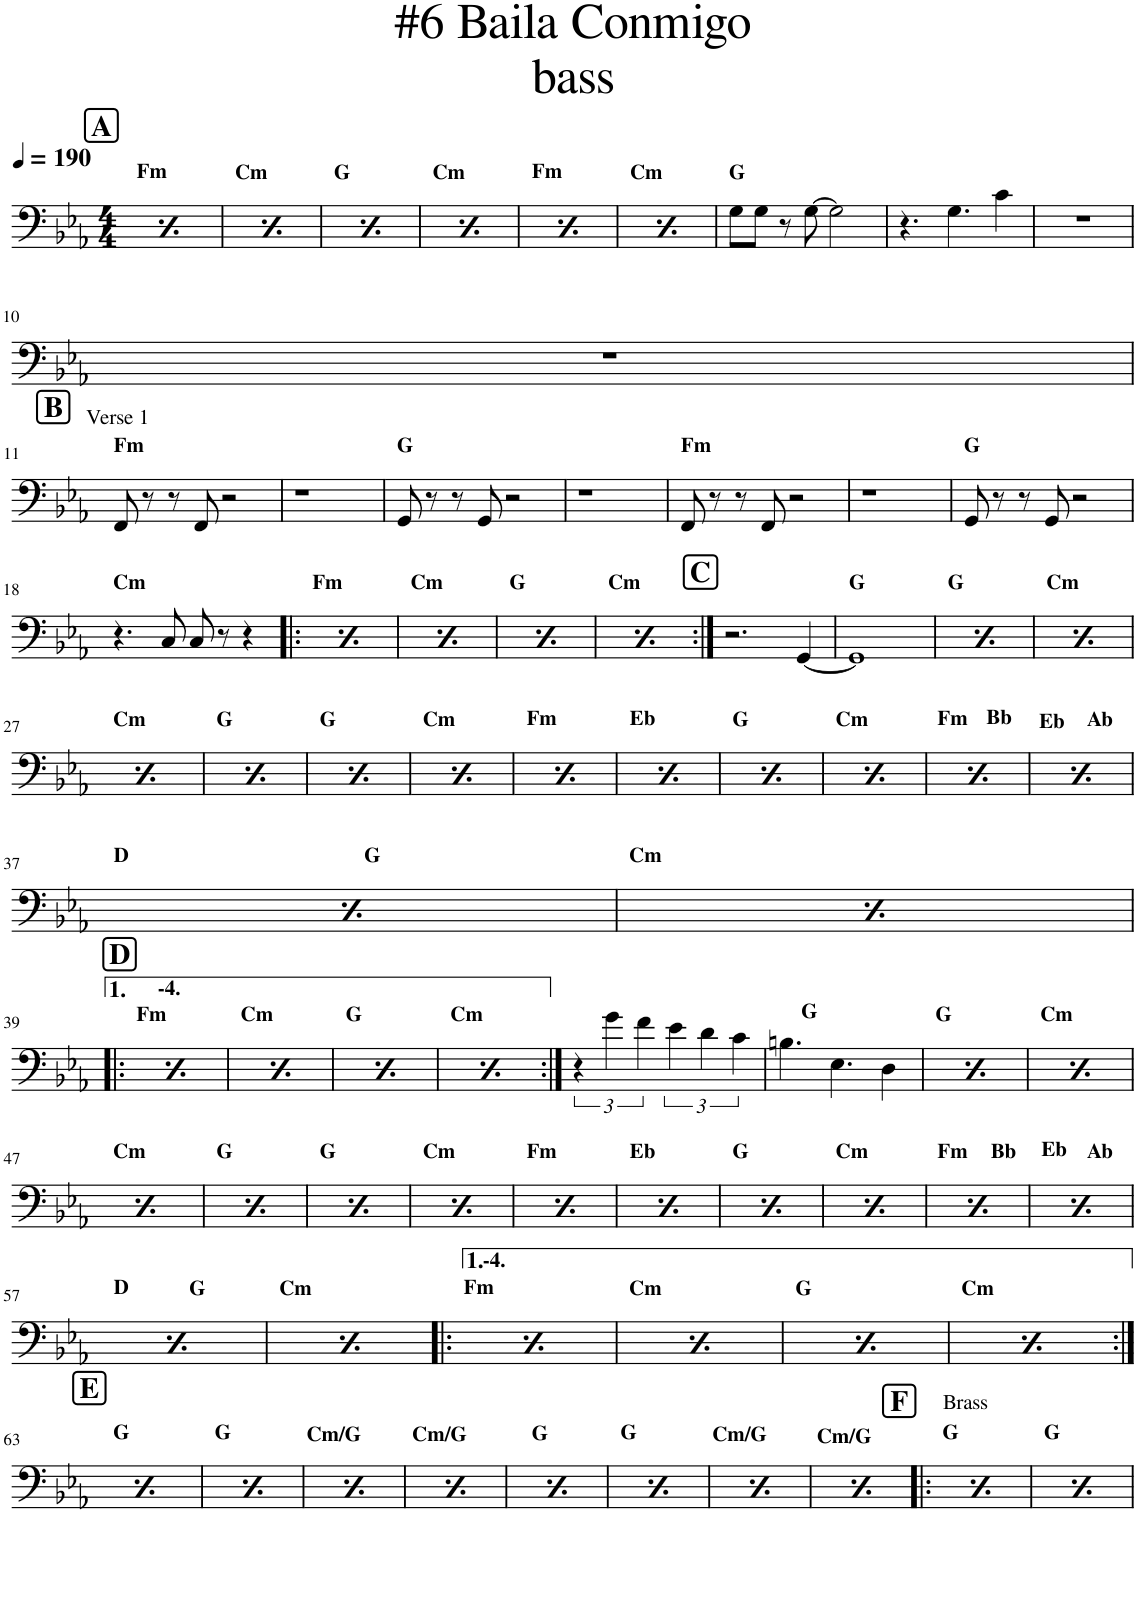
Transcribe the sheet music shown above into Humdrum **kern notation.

**kern
*part1
*staff1
*I"Guitare basse
*I'Guit. B.
*clefF4
*Trd7c12
*k[b-e-a-]
*M4/4
=1
!LO:TX:a:B:t=Fm
1r
=2
!LO:TX:a:B:t=Fm
1r
=3
!LO:TX:a:B:t=Fm
1r
=4
!LO:TX:a:B:t=Fm
1r
=5
!LO:TX:a:B:t=Fm
1r
=6
!LO:TX:a:B:t=Fm
1r
=7
!LO:TX:a:B:t=G
8G\L
8G\J
8r
[8G\
2G\]
=8
4.r
4.G\
4c\
=9
1r
!!LO:LB:g=z
=10
1r
!!LO:LB:g=z
=11
!LO:TX:a:B:t=Fm
!LO:TX:a:t=Verse 1
8FF/
8r
8r
8FF/
2r
=12
1r
=13
!LO:TX:a:B:t=G
8GG/
8r
8r
8GG/
2r
=14
1r
=15
!LO:TX:a:B:t=Fm
8FF/
8r
8r
8FF/
2r
=16
1r
=17
!LO:TX:a:B:t=G
8GG/
8r
8r
8GG/
2r
!!LO:LB:g=z
=18
!LO:TX:a:B:t=Cm
4.r
8C/
8C/
8r
4r
=19!|:
!LO:TX:a:B:t=Cm
4.r
8C/
8C/
8r
4r
=20
!LO:TX:a:B:t=Cm
4.r
8C/
8C/
8r
4r
=21
!LO:TX:a:B:t=Cm
4.r
8C/
8C/
8r
4r
=22
!LO:TX:a:B:t=Cm
4.r
8C/
8C/
8r
4r
=23:|!
2.r
[4GG/
=24
!LO:TX:a:B:t=G
1GG]
=25
!LO:TX:a:B:t=G
1GG]
=26
!LO:TX:a:B:t=G
1GG]
!!LO:LB:g=z
=27
!LO:TX:a:B:t=G
1GG]
=28
!LO:TX:a:B:t=G
1GG]
=29
!LO:TX:a:B:t=G
1GG]
=30
!LO:TX:a:B:t=G
1GG]
=31
!LO:TX:a:B:t=G
1GG]
=32
!LO:TX:a:B:t=G
1GG]
=33
!LO:TX:a:B:t=G
1GG]
=34
!LO:TX:a:B:t=G
1GG]
=35
!LO:TX:a:B:t=G
*^
1GG]	2ryy
!	!LO:TX:a:B:t=Bb
.	2ryy
=36	=36
!LO:TX:a:B:t=G	!
1GG]	2ryy
!	!LO:TX:a:B:t=Ab
.	2ryy
!!LO:LB:g=z	!!
=37	=37
!LO:TX:a:B:t=G	!
1GG]	2ryy
!	!LO:TX:a:B:t=G
.	2ryy
=38	=38
!LO:TX:a:B:t=G	!
*v	*v
1GG]
!!LO:LB:g=z
=39!|:
!LO:TX:a:B:t=G
1GG]
=40
!LO:TX:a:B:t=G
1GG]
=41
!LO:TX:a:B:t=G
1GG]
=42
!LO:TX:a:B:t=G
1GG]
=43:|!
6r
6g\
6f\
6e-\
6d\
6c\
=44
!LO:TX:a:B:t=G
4.Bn\
4.E-\
4D\
=45
!LO:TX:a:B:t=G
4.Bn\
4.E-\
4D\
=46
!LO:TX:a:B:t=G
4.Bn\
4.E-\
4D\
!!LO:LB:g=z
=47
!LO:TX:a:B:t=G
4.Bn\
4.E-\
4D\
=48
!LO:TX:a:B:t=G
4.Bn\
4.E-\
4D\
=49
!LO:TX:a:B:t=G
4.Bn\
4.E-\
4D\
=50
!LO:TX:a:B:t=G
4.Bn\
4.E-\
4D\
=51
!LO:TX:a:B:t=G
4.Bn\
4.E-\
4D\
=52
!LO:TX:a:B:t=G
4.Bn\
4.E-\
4D\
=53
!LO:TX:a:B:t=G
4.Bn\
4.E-\
4D\
=54
!LO:TX:a:B:t=G
4.Bn\
4.E-\
4D\
=55
!LO:TX:a:B:t=G
*^
4.Bn\	2ryy
4.E-\	.
!	!LO:TX:a:B:t=Bb
.	2ryy
4D\	.
=56	=56
!LO:TX:a:B:t=G	!
4.Bn\	2ryy
4.E-\	.
!	!LO:TX:a:B:t=Ab
.	2ryy
4D\	.
!!LO:LB:g=z	!!
=57	=57
!LO:TX:a:B:t=G	!
4.Bn\	2ryy
4.E-\	.
!	!LO:TX:a:B:t=G
.	2ryy
4D\	.
=58	=58
!LO:TX:a:B:t=G	!
*v	*v
4.Bn\
4.E-\
4D\
=59!|:
!LO:TX:a:B:t=G
4.Bn\
4.E-\
4D\
=60
!LO:TX:a:B:t=G
4.Bn\
4.E-\
4D\
=61
!LO:TX:a:B:t=G
4.Bn\
4.E-\
4D\
=62
!LO:TX:a:B:t=G
4.Bn\
4.E-\
4D\
!!LO:LB:g=z
=63:|!
!LO:TX:a:B:t=G
4.Bn\
4.E-\
4D\
=64
!LO:TX:a:B:t=G
4.Bn\
4.E-\
4D\
=65
!LO:TX:a:B:t=G
4.Bn\
4.E-\
4D\
=66
!LO:TX:a:B:t=G
4.Bn\
4.E-\
4D\
=67
!LO:TX:a:B:t=G
4.Bn\
4.E-\
4D\
=68
!LO:TX:a:B:t=G
4.Bn\
4.E-\
4D\
=69
!LO:TX:a:B:t=G
4.Bn\
4.E-\
4D\
=70
!LO:TX:a:B:t=G
4.Bn\
4.E-\
4D\
=71!|:
!LO:TX:a:B:t=G
4.Bn\
4.E-\
4D\
=72
!LO:TX:a:B:t=G
4.Bn\
4.E-\
4D\
=
*-
